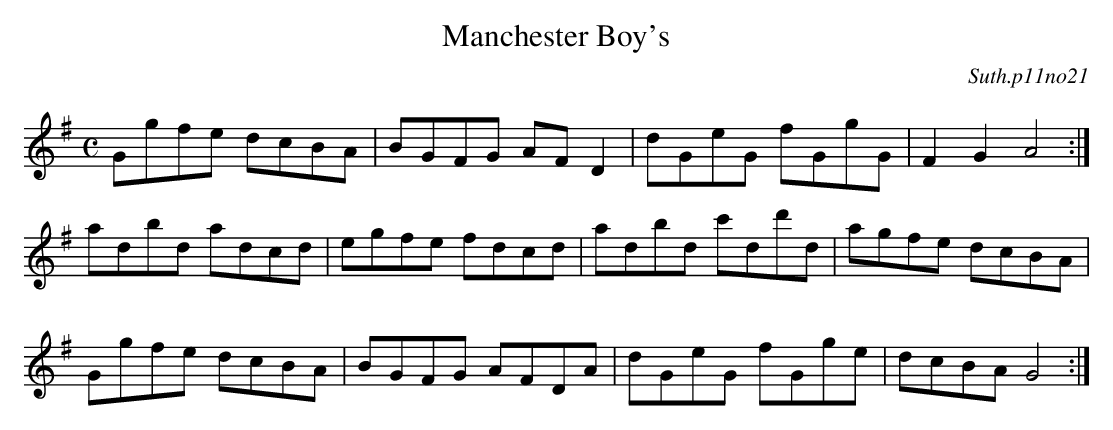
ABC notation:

X:1
T:Manchester Boy's
C:Suth.p11no21
M:C
L:1/8
K:G
Ggfe dcBA|BGFG AFD2|dGeG fGgG|F2G2A4:|
adbd adcd|egfe fdcd|adbd c'dd'd|agfe dcBA|
Ggfe dcBA|BGFG AFDA|dGeG fGge|dcBA G4:|
